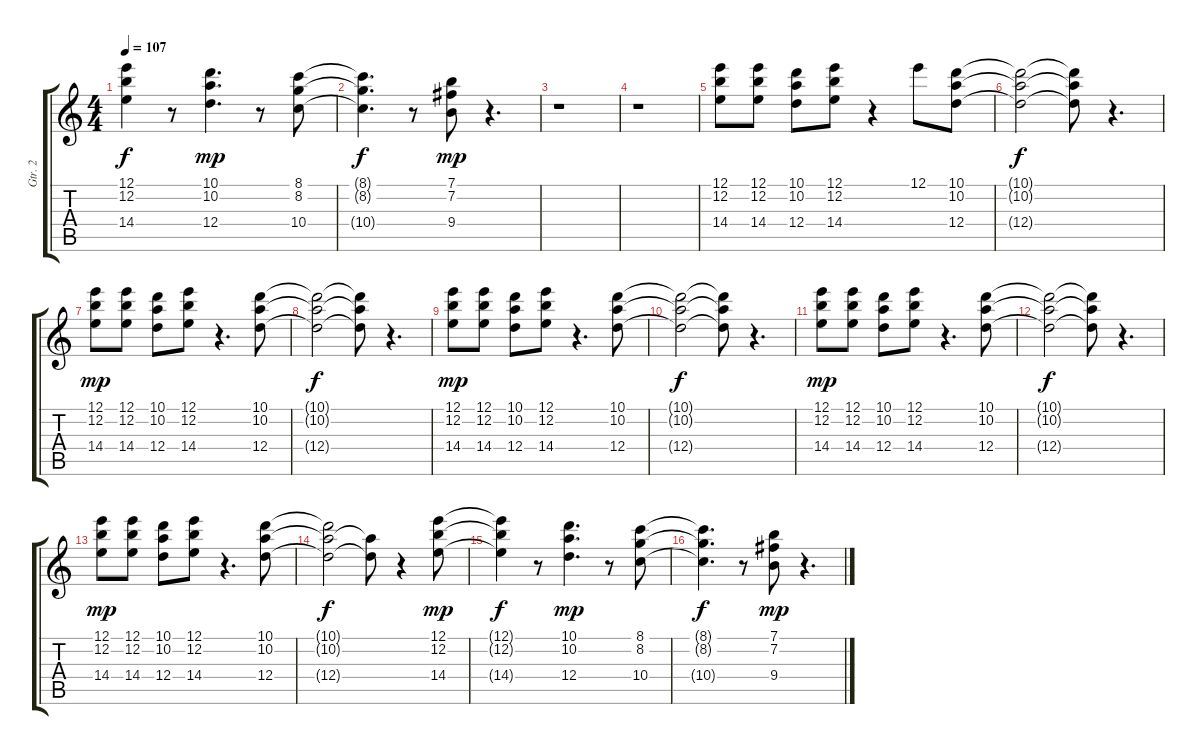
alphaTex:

\track ("Gtr. 2" "Gtr. 2") {instrument electricguitarclean}
\staff {score tabs}
\tuning (E4 B3 G3 D3 A2 E2) {hide}
\ts (4 4)
\tempo 107
\clef g2
\ks c
(12.1{t} 12.2{t} 14.4{t}).4{dy f} r.8 (10.1 10.2 12.4).4{d dy mp} r.8 (8.1 8.2 10.4).8 |
(8.1{t} 8.2{t} 10.4{t}).4{d dy f} r.8 (7.1 7.2 9.4).8{dy mp} r.4{d} |
r.1 |
r.1 |
(12.1 12.2 14.4).8 (12.1 12.2 14.4).8 (10.1 10.2 12.4).8 (12.1 12.2 14.4).8 r.4 12.1.8 (10.1 10.2 12.4).8 |
(10.1{t} 10.2{t} 12.4{t}).2{dy f} (10.1{t} 10.2{t} 12.4{t}).8 r.4{d} |
(12.1 12.2 14.4).8{dy mp} (12.1 12.2 14.4).8 (10.1 10.2 12.4).8 (12.1 12.2 14.4).8 r.4{d} (10.1 10.2 12.4).8 |
(10.1{t} 10.2{t} 12.4{t}).2{dy f} (10.1{t} 10.2{t} 12.4{t}).8 r.4{d} |
(12.1 12.2 14.4).8{dy mp} (12.1 12.2 14.4).8 (10.1 10.2 12.4).8 (12.1 12.2 14.4).8 r.4{d} (10.1 10.2 12.4).8 |
(10.1{t} 10.2{t} 12.4{t}).2{dy f} (10.1{t} 10.2{t} 12.4{t}).8 r.4{d} |
(12.1 12.2 14.4).8{dy mp} (12.1 12.2 14.4).8 (10.1 10.2 12.4).8 (12.1 12.2 14.4).8 r.4{d} (10.1 10.2 12.4).8 |
(10.1{t} 10.2{t} 12.4{t}).2{dy f} (10.1{t} 10.2{t} 12.4{t}).8 r.4{d} |
(12.1 12.2 14.4).8{dy mp} (12.1 12.2 14.4).8 (10.1 10.2 12.4).8 (12.1 12.2 14.4).8 r.4{d} (10.1 10.2 12.4).8 |
(10.1{t} 10.2{t} 12.4{t}).2{dy f} (10.2{t} 12.4{t}).8 r.4 (12.1 12.2 14.4).8{dy mp} |
(12.1{t} 12.2{t} 14.4{t}).4{dy f} r.8 (10.1 10.2 12.4).4{d dy mp} r.8 (8.1 8.2 10.4).8 |
(8.1{t} 8.2{t} 10.4{t}).4{d dy f} r.8 (7.1 7.2 9.4).8{dy mp} r.4{d}
